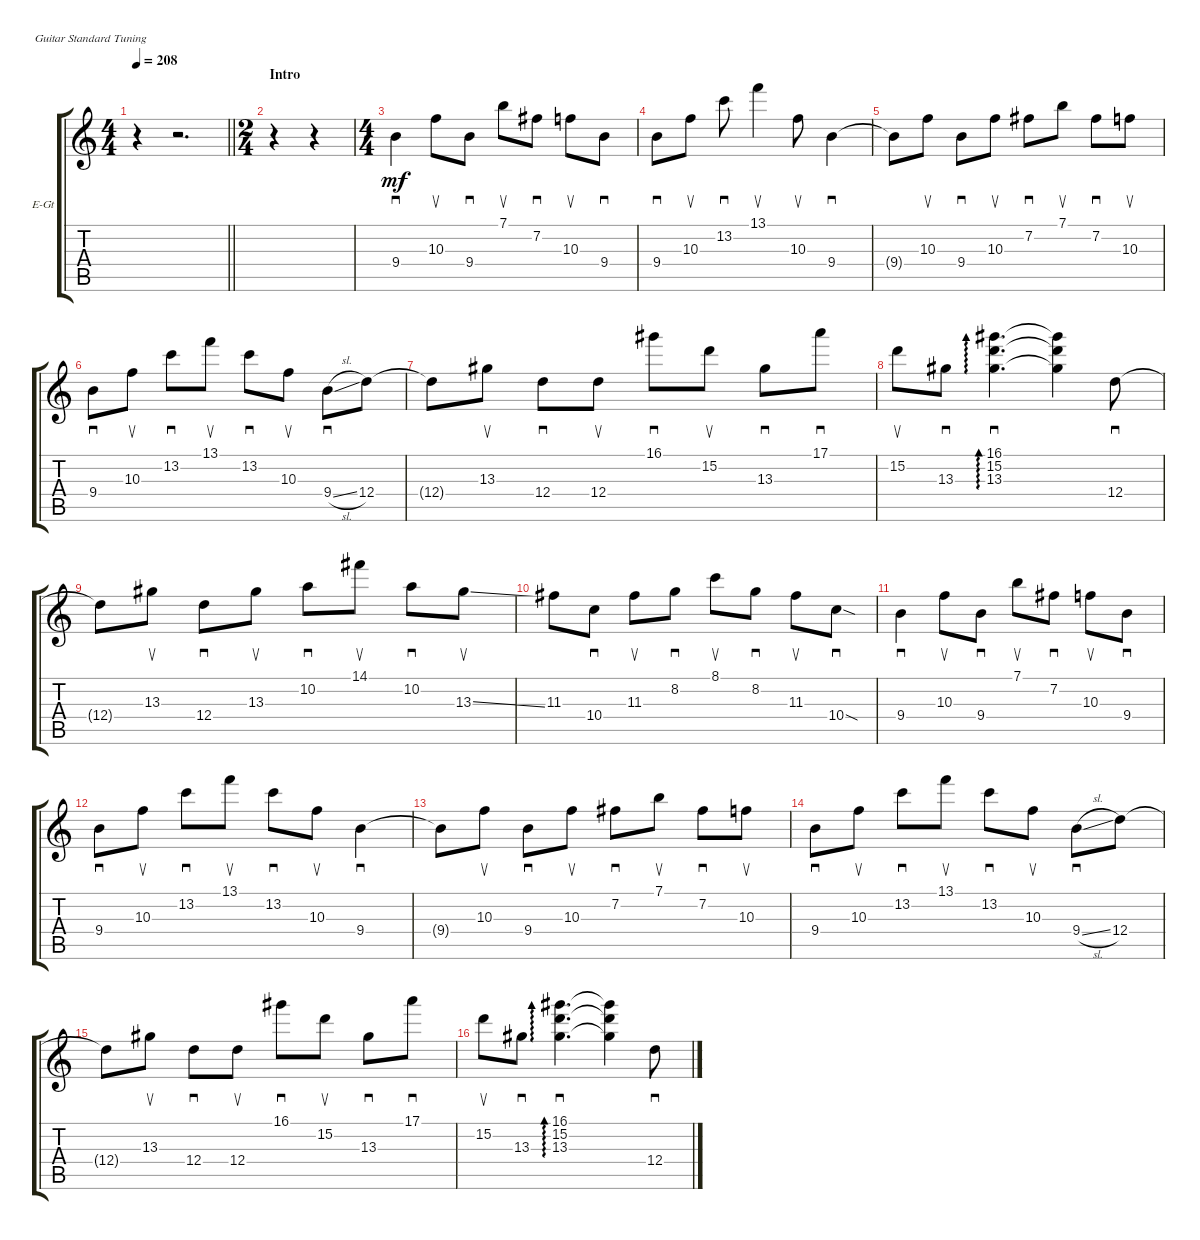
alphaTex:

\bracketExtendMode groupsimilarinstruments
\firstSystemTrackNameOrientation horizontal
\otherSystemsTrackNameOrientation horizontal
\track ("Gtr. 4 - Jason" "E-Gt") {instrument electricguitarjazz}
\staff {score tabs}
\tuning (E4 B3 G3 D3 A2 E2)
\ts (4 4)
\beaming (8 2 2 2 2)
\tempo 208
\clef g2
\barLineRight lightlight
\ks c
r.4{dy mf instrument electricguitarjazz} r.2{d} |
\ts (2 4)
\beaming (8 2 2)
\section ("" "Intro")
r.4 r.4 |
\ts (4 4)
\beaming (8 2 2 2 2)
9.4.4{sd} 10.3.8{su} 9.4.8{sd} 7.1.8{su} 7.2.8{sd} 10.3.8{su} 9.4.8{sd} |
9.4.8{sd} 10.3.8{su} 13.2.8{sd} 13.1.4{su} 10.3.8{su} 9.4.4{sd} |
9.4{t}.8 10.3.8{su} 9.4.8{sd} 10.3.8{su} 7.2.8{sd} 7.1.8{su} 7.2.8{sd} 10.3.8{su} |
9.4.8{sd} 10.3.8{su} 13.2.8{sd} 13.1.8{su} 13.2.8{sd} 10.3.8{su} 9.4{sl}.8{sd} 12.4.8 |
12.4{t}.8 13.3.8{su} 12.4.8{sd} 12.4.8{su} 16.1.8{sd} 15.2.8{su} 13.3.8{sd} 17.1.8{sd} |
15.2.8{su} 13.3.8{sd} (16.1 15.2 13.3).4{d sd ad 0} (13.3{t} 16.1{t} 15.2{t}).4 12.4.8{sd} |
12.4{t}.8 13.3.8{su} 12.4.8{sd} 13.3.8{su} 10.2.8{sd} 14.1.8{su} 10.2.8{sd} 13.3{ss}.8{su} |
11.3.8 10.4.8{sd} 11.3.8{su} 8.2.8{sd} 8.1.8{su} 8.2.8{sd} 11.3.8{su} 10.4{sod}.8{sd} |
9.4.4{sd} 10.3.8{su} 9.4.8{sd} 7.1.8{su} 7.2.8{sd} 10.3.8{su} 9.4.8{sd} |
9.4.8{sd} 10.3.8{su} 13.2.8{sd} 13.1.8{su} 13.2.8{sd} 10.3.8{su} 9.4.4{sd} |
9.4{t}.8 10.3.8{su} 9.4.8{sd} 10.3.8{su} 7.2.8{sd} 7.1.8{su} 7.2.8{sd} 10.3.8{su} |
9.4.8{sd} 10.3.8{su} 13.2.8{sd} 13.1.8{su} 13.2.8{sd} 10.3.8{su} 9.4{sl}.8{sd} 12.4.8 |
12.4{t}.8 13.3.8{su} 12.4.8{sd} 12.4.8{su} 16.1.8{sd} 15.2.8{su} 13.3.8{sd} 17.1.8{sd} |
15.2.8{su} 13.3.8{sd} (16.1 15.2 13.3).4{d sd ad 0} (13.3{t} 16.1{t} 15.2{t}).4 12.4.8{sd}
